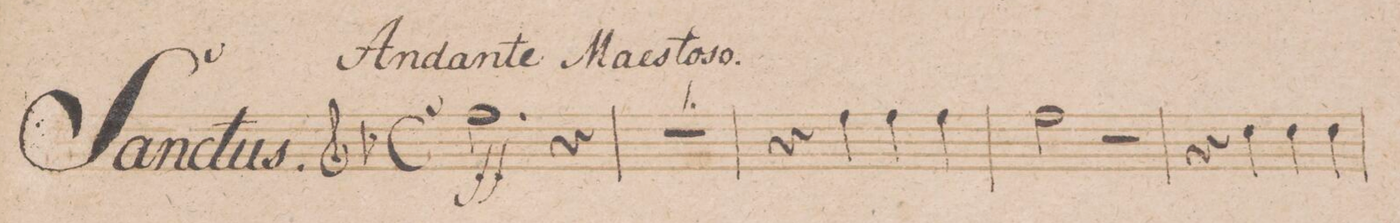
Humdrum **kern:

**kern	**dynam
*I"Oboe 1mo	*
*clefG2	*
*k[b-]	*
*met(c)	*
*M4/4	*
2.ff\	ff
4r	.
=2	=2
1r	.
=3	=3
4r	.
4ff\	.
4ff\	.
4ff\	.
=4	=4
2ff\	.
2r	.
=5	=5
4r	.
4dd\	.
4dd\	.
4dd\	.
=6	=6
*-	*-
